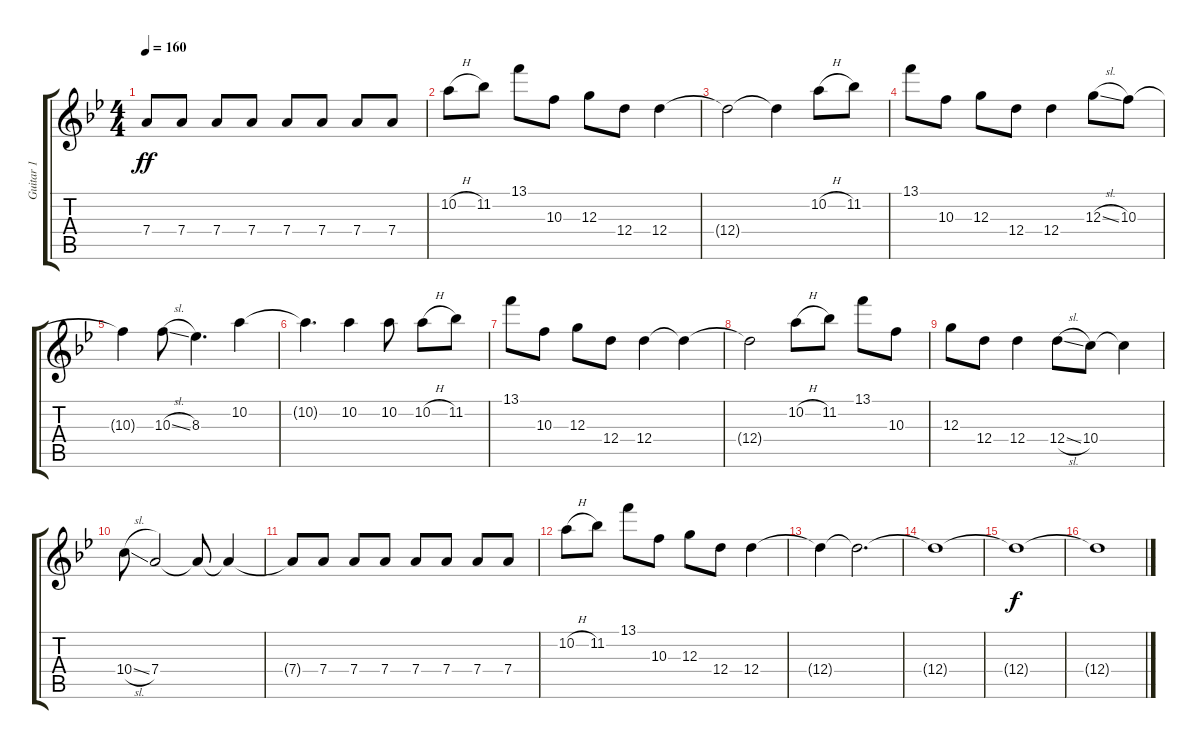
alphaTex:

\track ("Guitar 1" "Guitar 1") {instrument distortionguitar}
\staff {score tabs}
\tuning (E4 B3 G3 D3 A2 D2) {hide}
\ts (4 4)
\tempo 160
\clef g2
\ks bb
7.4{t}.8{dy ff} 7.4.8 7.4.8 7.4.8 7.4.8 7.4.8 7.4.8 7.4.8 |
10.2{h}.8 11.2.8 13.1.8 10.3.8 12.3.8 12.4.8 12.4.4 |
12.4{t}.2 12.4{t}.4 10.2{h}.8 11.2.8 |
13.1.8 10.3.8 12.3.8 12.4.8 12.4.4 12.3{sl}.8 10.3.8 |
10.3{t}.4 10.3{sl}.8 8.3.4{d} 10.2.4 |
10.2{t}.4{d} 10.2.4 10.2.8 10.2{h}.8 11.2.8 |
13.1.8 10.3.8 12.3.8 12.4.8 12.4.4 12.4{t}.4 |
12.4{t}.2 10.2{h}.8 11.2.8 13.1.8 10.3.8 |
12.3.8 12.4.8 12.4.4 12.4{sl}.8 10.4.8 10.4{t}.4 |
10.4{sl}.8 7.4.2 7.4{t}.8 7.4{t}.4 |
7.4{t}.8 7.4.8 7.4.8 7.4.8 7.4.8 7.4.8 7.4.8 7.4.8 |
10.2{h}.8 11.2.8 13.1.8 10.3.8 12.3.8 12.4.8 12.4.4{volume 0} |
12.4{t}.4 12.4{t}.2{d} |
12.4{t}.1 |
12.4{t}.1{dy f} |
12.4{t}.1
